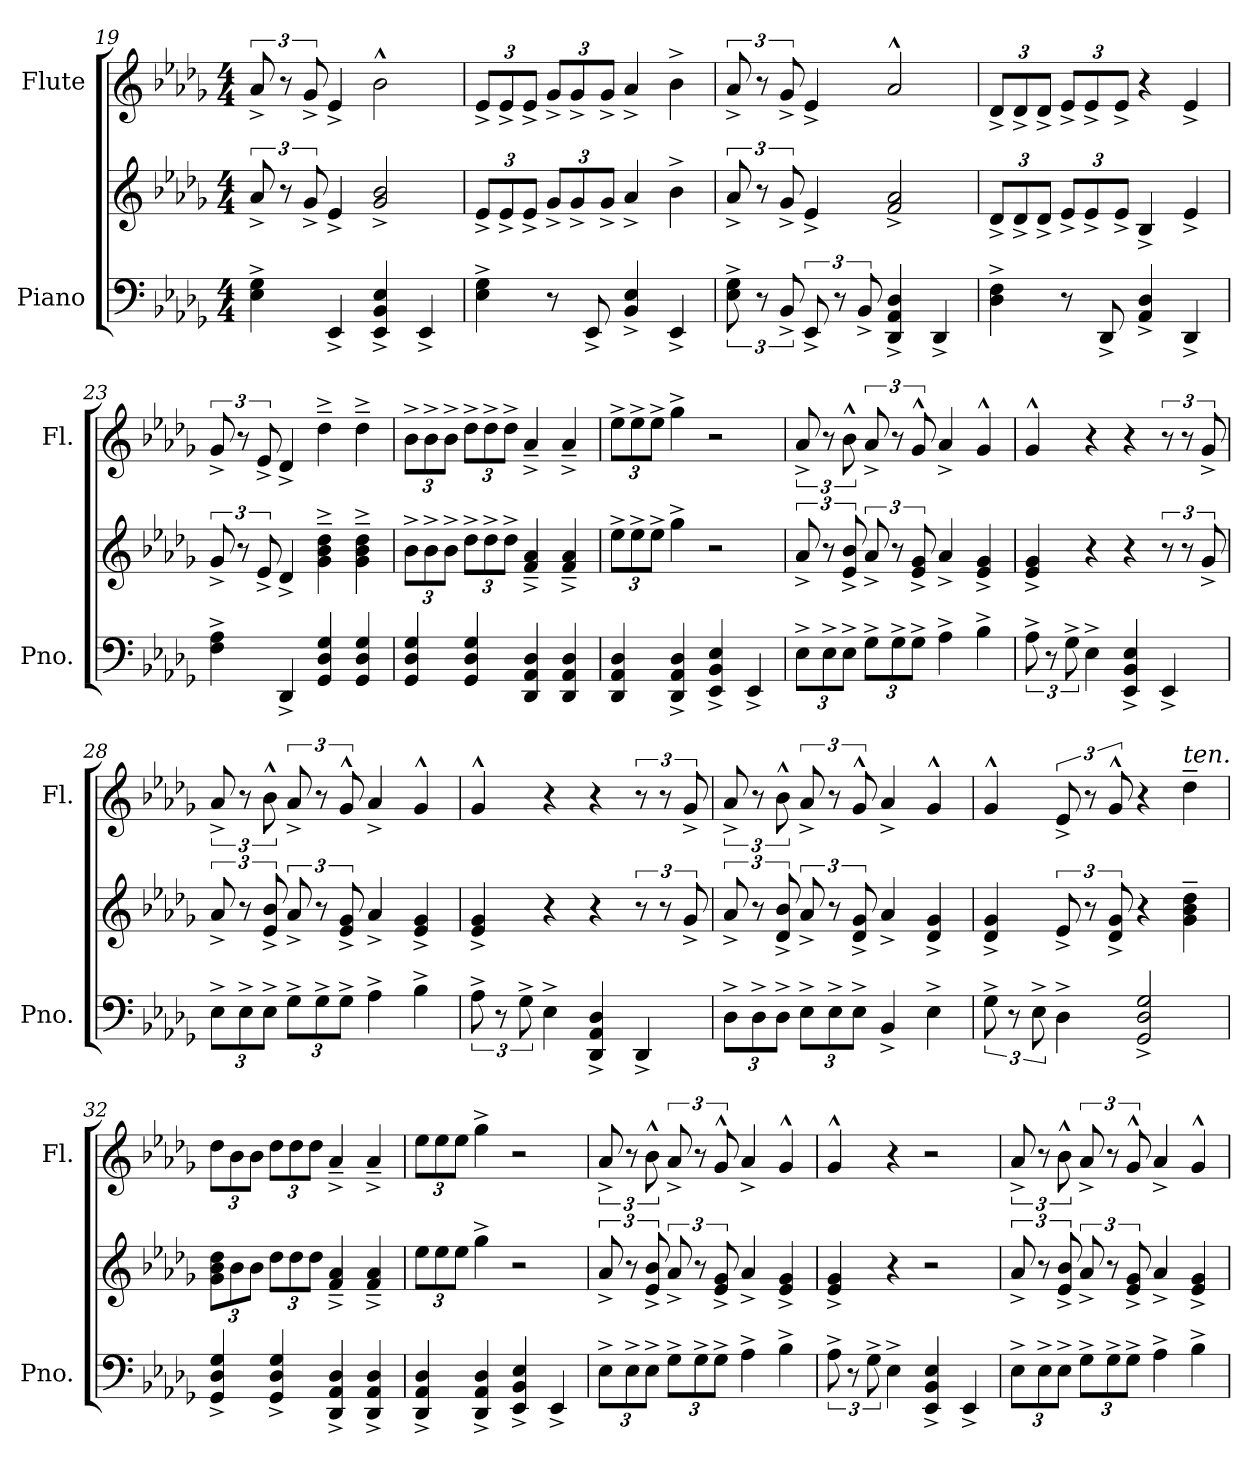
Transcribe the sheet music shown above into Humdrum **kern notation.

**kern	**kern	**kern
*part2	*part2	*part1
*staff3	*staff2	*staff1
*I"Piano	*	*I"Flute
*I'Pno.	*	*I'Fl.
*clefF4	*clefG2	*clefG2
*k[b-e-a-d-g-]	*k[b-e-a-d-g-]	*k[b-e-a-d-g-]
*D-:	*D-:	*D-:
*M4/4	*M4/4	*M4/4
=19	=19	=19
4E-\^ 4G-\^	12a-^/	12a-^/
.	12r	12r
.	12g-^/	12g-^/
4EE-^/	4e-^/	4e-^/
4EE-/^ 4BB-/^ 4E-/^	2g-/^ 2b-/^	2b-^^\
4EE-^/	.	.
=20	=20	=20
*	*Xbrackettup	*Xbrackettup
4E-\^ 4G-\^	12e-^/L	12e-^/L
.	12e-^/	12e-^/
.	12e-^/J	12e-^/J
8r	12g-^/L	12g-^/L
.	12g-^/	12g-^/
8EE-^/	.	.
.	12g-^/J	12g-^/J
4BB-/^ 4E-/^	4a-^/	4a-^/
4EE-^/	4b-^\	4b-^\
=21	=21	=21
*	*brackettup	*brackettup
12E-\^ 12G-\^	12a-^/	12a-^/
12r	12r	12r
12BB-^/	12g-^/	12g-^/
12EE-^/	4e-^/	4e-^/
12r	.	.
12BB-^/	.	.
4DD-/^ 4AA-/^ 4D-/^	2f/^ 2a-/^	2a-^^/
4DD-^/	.	.
!!LO:LB:g=z
=22	=22	=22
*	*Xbrackettup	*Xbrackettup
4D-\^ 4F\^	12d-^/L	12d-^/L
.	12d-^/	12d-^/
.	12d-^/J	12d-^/J
8r	12e-^/L	12e-^/L
.	12e-^/	12e-^/
8DD-^/	.	.
.	12e-^/J	12e-^/J
4AA-/^ 4D-/^	4B-^/	4r
4DD-^/	4e-^/	4e-^/
=23	=23	=23
*	*brackettup	*brackettup
4F\^ 4A-\^	12g-^/	12g-^/
.	12r	12r
.	12e-^/	12e-^/
4DD-^/	4d-^/	4d-^/
4GG-/ 4D-/ 4G-/	4g-\~^ 4b-\~^ 4dd-\~^	4dd-~^~^~^\
4GG-/ 4D-/ 4G-/	4g-\~^ 4b-\~^ 4dd-\~^	4dd-~^~^~^\
=24	=24	=24
*	*Xbrackettup	*Xbrackettup
4GG-/ 4D-/ 4G-/	12b-^\L	12b-^\L
.	12b-^\	12b-^\
.	12b-^\J	12b-^\J
4GG-/ 4D-/ 4G-/	12dd-^\L	12dd-^\L
.	12dd-^\	12dd-^\
.	12dd-^\J	12dd-^\J
4DD-/ 4AA-/ 4D-/	4f/~^ 4a-/~^	4a-~^~^/
4DD-/ 4AA-/ 4D-/	4f/~^ 4a-/~^	4a-~^~^/
=25	=25	=25
4DD-/ 4AA-/ 4D-/	12ee-^\L	12ee-^\L
.	12ee-^\	12ee-^\
.	12ee-^\J	12ee-^\J
4DD-/^ 4AA-/^ 4D-/^	4gg-^\	4gg-^\
4EE-/^ 4BB-/^ 4E-/^	2r	2r
4EE-^/	.	.
=26	=26	=26
*Xbrackettup	*brackettup	*brackettup
12E-^\L	12a-^/	12a-^/
12E-^\	12r	12r
12E-^\J	12e-/^ 12b-/^	12b-^^\
12G-^\L	12a-^/	12a-^/
12G-^\	12r	12r
12G-^\J	12e-/^ 12g-/^	12g-^^/
4A-^\	4a-^/	4a-^/
4B-^\	4e-/^ 4g-/^	4g-^^/
=27	=27	=27
*brackettup	*	*
12A-^\	4e-/^ 4g-/^	4g-^^/
12r	.	.
12G-^\	.	.
4E-^\	4r	4r
4EE-/^ 4BB-/^ 4E-/^	4r	4r
4EE-^/	12r	12r
.	12r	12r
.	12g-^/	12g-^/
!!LO:PB:g=z
=28	=28	=28
*Xbrackettup	*	*
12E-^\L	12a-^/	12a-^/
12E-^\	12r	12r
12E-^\J	12e-/^ 12b-/^	12b-^^\
12G-^\L	12a-^/	12a-^/
12G-^\	12r	12r
12G-^\J	12e-/^ 12g-/^	12g-^^/
4A-^\	4a-^/	4a-^/
4B-^\	4e-/^ 4g-/^	4g-^^/
=29	=29	=29
*brackettup	*	*
12A-^\	4e-/^ 4g-/^	4g-^^/
12r	.	.
12G-^\	.	.
4E-^\	4r	4r
4DD-/^ 4AA-/^ 4D-/^	4r	4r
4DD-^/	12r	12r
.	12r	12r
.	12g-^/	12g-^/
=30	=30	=30
*Xbrackettup	*	*
12D-^\L	12a-^/	12a-^/
12D-^\	12r	12r
12D-^\J	12d-/^ 12b-/^	12b-^^\
12E-^\L	12a-^/	12a-^/
12E-^\	12r	12r
12E-^\J	12d-/^ 12g-/^	12g-^^/
4BB-^/	4a-^/	4a-^/
4E-^\	4d-/^ 4g-/^	4g-^^/
=31	=31	=31
*brackettup	*	*
12G-^\	4d-/^ 4g-/^	4g-^^/
12r	.	.
12E-^\	.	.
4D-^\	12e-^/	12e-^/
.	12r	12r
.	12d-/^ 12g-/^	12g-^^/
2GG-/^ 2D-/^ 2G-/^	4r	4r
.	4g-\~ 4b-\~ 4dd-\~	4dd-~~~\
=32	=32	=32
*	*Xbrackettup	*Xbrackettup
4GG-/^ 4D-/^ 4G-/^	12g-\ 12b-\ 12dd-\L	12dd-\L
.	12b-\	12b-\
.	12b-\J	12b-\J
4GG-/^ 4D-/^ 4G-/^	12dd-\L	12dd-\L
.	12dd-\	12dd-\
.	12dd-\J	12dd-\J
4DD-/^ 4AA-/^ 4D-/^	4f/~^ 4a-/~^	4a-~^~^/
4DD-/^ 4AA-/^ 4D-/^	4f/~^ 4a-/~^	4a-~^~^/
!!LO:LB:g=z
=33	=33	=33
4DD-/^ 4AA-/^ 4D-/^	12ee-\L	12ee-\L
.	12ee-\	12ee-\
.	12ee-\J	12ee-\J
4DD-/^ 4AA-/^ 4D-/^	4gg-^\	4gg-^\
4EE-/^ 4BB-/^ 4E-/^	2r	2r
4EE-^/	.	.
=34	=34	=34
*Xbrackettup	*brackettup	*brackettup
12E-^\L	12a-^/	12a-^/
12E-^\	12r	12r
12E-^\J	12e-/^ 12b-/^	12b-^^\
12G-^\L	12a-^/	12a-^/
12G-^\	12r	12r
12G-^\J	12e-/^ 12g-/^	12g-^^/
4A-^\	4a-^/	4a-^/
4B-^\	4e-/^ 4g-/^	4g-^^/
=35	=35	=35
*brackettup	*	*
12A-^\	4e-/^ 4g-/^	4g-^^/
12r	.	.
12G-^\	.	.
4E-^\	4r	4r
4EE-/^ 4BB-/^ 4E-/^	2r	2r
4EE-^/	.	.
=36	=36	=36
*Xbrackettup	*	*
12E-^\L	12a-^/	12a-^/
12E-^\	12r	12r
12E-^\J	12e-/^ 12b-/^	12b-^^\
12G-^\L	12a-^/	12a-^/
12G-^\	12r	12r
12G-^\J	12e-/^ 12g-/^	12g-^^/
4A-^\	4a-^/	4a-^/
4B-^\	4e-/^ 4g-/^	4g-^^/
=	=	=
*-	*-	*-
